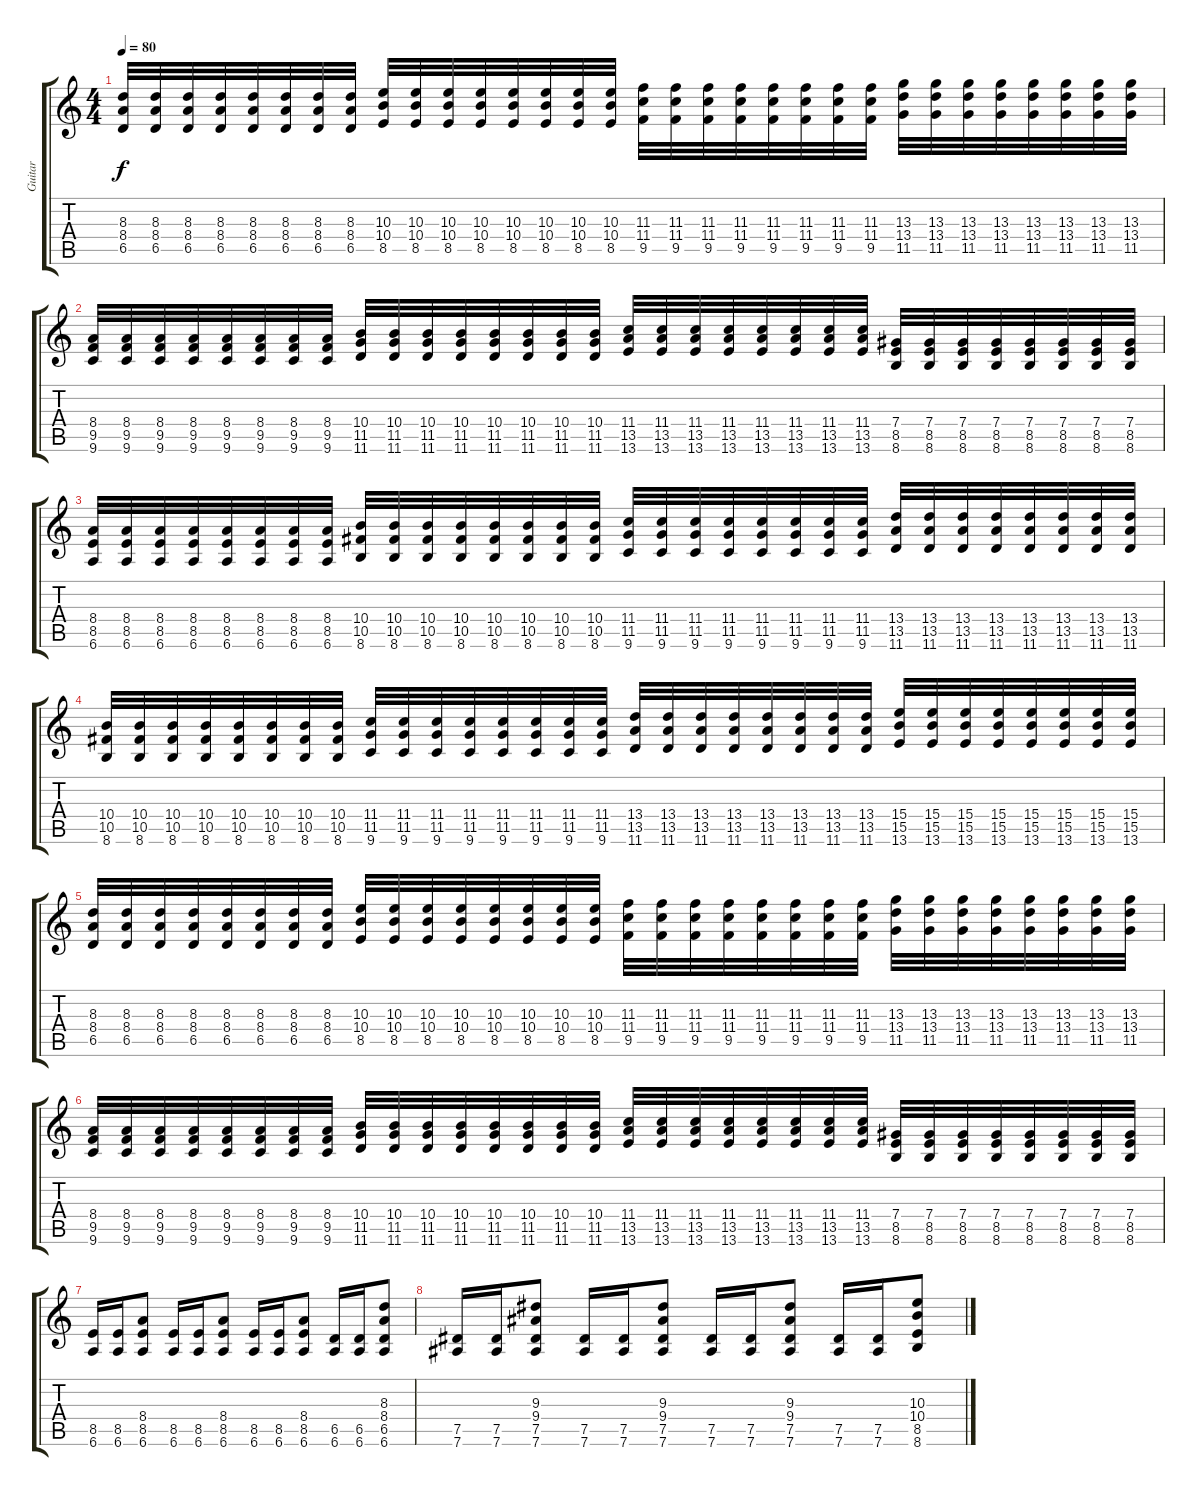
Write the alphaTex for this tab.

\track ("Guitar" "Guitar") {instrument distortionguitar}
\staff {score tabs}
\tuning (Eb4 Bb3 Gb3 Db3 Ab2 Eb2) {hide}
\ts (4 4)
\tempo 80
\clef g2
\ks c
(8.3 8.4 6.5).32{dy f} (8.3 8.4 6.5).32 (8.3 8.4 6.5).32 (8.3 8.4 6.5).32 (8.3 8.4 6.5).32 (8.3 8.4 6.5).32 (8.3 8.4 6.5).32 (8.3 8.4 6.5).32 (10.3 10.4 8.5).32 (10.3 10.4 8.5).32 (10.3 10.4 8.5).32 (10.3 10.4 8.5).32 (10.3 10.4 8.5).32 (10.3 10.4 8.5).32 (10.3 10.4 8.5).32 (10.3 10.4 8.5).32 (11.3 11.4 9.5).32 (11.3 11.4 9.5).32 (11.3 11.4 9.5).32 (11.3 11.4 9.5).32 (11.3 11.4 9.5).32 (11.3 11.4 9.5).32 (11.3 11.4 9.5).32 (11.3 11.4 9.5).32 (13.3 13.4 11.5).32 (13.3 13.4 11.5).32 (13.3 13.4 11.5).32 (13.3 13.4 11.5).32 (13.3 13.4 11.5).32 (13.3 13.4 11.5).32 (13.3 13.4 11.5).32 (13.3 13.4 11.5).32 |
(8.4 9.5 9.6).32 (8.4 9.5 9.6).32 (8.4 9.5 9.6).32 (8.4 9.5 9.6).32 (8.4 9.5 9.6).32 (8.4 9.5 9.6).32 (8.4 9.5 9.6).32 (8.4 9.5 9.6).32 (10.4 11.5 11.6).32 (10.4 11.5 11.6).32 (10.4 11.5 11.6).32 (10.4 11.5 11.6).32 (10.4 11.5 11.6).32 (10.4 11.5 11.6).32 (10.4 11.5 11.6).32 (10.4 11.5 11.6).32 (11.4 13.5 13.6).32 (11.4 13.5 13.6).32 (11.4 13.5 13.6).32 (11.4 13.5 13.6).32 (11.4 13.5 13.6).32 (11.4 13.5 13.6).32 (11.4 13.5 13.6).32 (11.4 13.5 13.6).32 (7.4 8.5 8.6).32 (7.4 8.5 8.6).32 (7.4 8.5 8.6).32 (7.4 8.5 8.6).32 (7.4 8.5 8.6).32 (7.4 8.5 8.6).32 (7.4 8.5 8.6).32 (7.4 8.5 8.6).32 |
(8.4 8.5 6.6).32 (8.4 8.5 6.6).32 (8.4 8.5 6.6).32 (8.4 8.5 6.6).32 (8.4 8.5 6.6).32 (8.4 8.5 6.6).32 (8.4 8.5 6.6).32 (8.4 8.5 6.6).32 (10.4 10.5 8.6).32 (10.4 10.5 8.6).32 (10.4 10.5 8.6).32 (10.4 10.5 8.6).32 (10.4 10.5 8.6).32 (10.4 10.5 8.6).32 (10.4 10.5 8.6).32 (10.4 10.5 8.6).32 (11.4 11.5 9.6).32 (11.4 11.5 9.6).32 (11.4 11.5 9.6).32 (11.4 11.5 9.6).32 (11.4 11.5 9.6).32 (11.4 11.5 9.6).32 (11.4 11.5 9.6).32 (11.4 11.5 9.6).32 (13.4 13.5 11.6).32 (13.4 13.5 11.6).32 (13.4 13.5 11.6).32 (13.4 13.5 11.6).32 (13.4 13.5 11.6).32 (13.4 13.5 11.6).32 (13.4 13.5 11.6).32 (13.4 13.5 11.6).32 |
(10.4 10.5 8.6).32 (10.4 10.5 8.6).32 (10.4 10.5 8.6).32 (10.4 10.5 8.6).32 (10.4 10.5 8.6).32 (10.4 10.5 8.6).32 (10.4 10.5 8.6).32 (10.4 10.5 8.6).32 (11.4 11.5 9.6).32 (11.4 11.5 9.6).32 (11.4 11.5 9.6).32 (11.4 11.5 9.6).32 (11.4 11.5 9.6).32 (11.4 11.5 9.6).32 (11.4 11.5 9.6).32 (11.4 11.5 9.6).32 (13.4 13.5 11.6).32 (13.4 13.5 11.6).32 (13.4 13.5 11.6).32 (13.4 13.5 11.6).32 (13.4 13.5 11.6).32 (13.4 13.5 11.6).32 (13.4 13.5 11.6).32 (13.4 13.5 11.6).32 (15.4 15.5 13.6).32 (15.4 15.5 13.6).32 (15.4 15.5 13.6).32 (15.4 15.5 13.6).32 (15.4 15.5 13.6).32 (15.4 15.5 13.6).32 (15.4 15.5 13.6).32 (15.4 15.5 13.6).32 |
(8.3 8.4 6.5).32 (8.3 8.4 6.5).32 (8.3 8.4 6.5).32 (8.3 8.4 6.5).32 (8.3 8.4 6.5).32 (8.3 8.4 6.5).32 (8.3 8.4 6.5).32 (8.3 8.4 6.5).32 (10.3 10.4 8.5).32 (10.3 10.4 8.5).32 (10.3 10.4 8.5).32 (10.3 10.4 8.5).32 (10.3 10.4 8.5).32 (10.3 10.4 8.5).32 (10.3 10.4 8.5).32 (10.3 10.4 8.5).32 (11.3 11.4 9.5).32 (11.3 11.4 9.5).32 (11.3 11.4 9.5).32 (11.3 11.4 9.5).32 (11.3 11.4 9.5).32 (11.3 11.4 9.5).32 (11.3 11.4 9.5).32 (11.3 11.4 9.5).32 (13.3 13.4 11.5).32 (13.3 13.4 11.5).32 (13.3 13.4 11.5).32 (13.3 13.4 11.5).32 (13.3 13.4 11.5).32 (13.3 13.4 11.5).32 (13.3 13.4 11.5).32 (13.3 13.4 11.5).32 |
(8.4 9.5 9.6).32 (8.4 9.5 9.6).32 (8.4 9.5 9.6).32 (8.4 9.5 9.6).32 (8.4 9.5 9.6).32 (8.4 9.5 9.6).32 (8.4 9.5 9.6).32 (8.4 9.5 9.6).32 (10.4 11.5 11.6).32 (10.4 11.5 11.6).32 (10.4 11.5 11.6).32 (10.4 11.5 11.6).32 (10.4 11.5 11.6).32 (10.4 11.5 11.6).32 (10.4 11.5 11.6).32 (10.4 11.5 11.6).32 (11.4 13.5 13.6).32 (11.4 13.5 13.6).32 (11.4 13.5 13.6).32 (11.4 13.5 13.6).32 (11.4 13.5 13.6).32 (11.4 13.5 13.6).32 (11.4 13.5 13.6).32 (11.4 13.5 13.6).32 (7.4 8.5 8.6).32 (7.4 8.5 8.6).32 (7.4 8.5 8.6).32 (7.4 8.5 8.6).32 (7.4 8.5 8.6).32 (7.4 8.5 8.6).32 (7.4 8.5 8.6).32 (7.4 8.5 8.6).32 |
(8.5 6.6).16 (8.5 6.6).16 (8.4 8.5 6.6).8 (8.5 6.6).16 (8.5 6.6).16 (8.4 8.5 6.6).8 (8.5 6.6).16 (8.5 6.6).16 (8.4 8.5 6.6).8 (6.5 6.6).16 (6.5 6.6).16 (8.3 8.4 6.5 6.6).8 |
(7.5 7.6).16 (7.5 7.6).16 (9.3 9.4 7.5 7.6).8 (7.5 7.6).16 (7.5 7.6).16 (9.3 9.4 7.5 7.6).8 (7.5 7.6).16 (7.5 7.6).16 (9.3 9.4 7.5 7.6).8 (7.5 7.6).16 (7.5 7.6).16 (10.3 10.4 8.5 8.6).8
